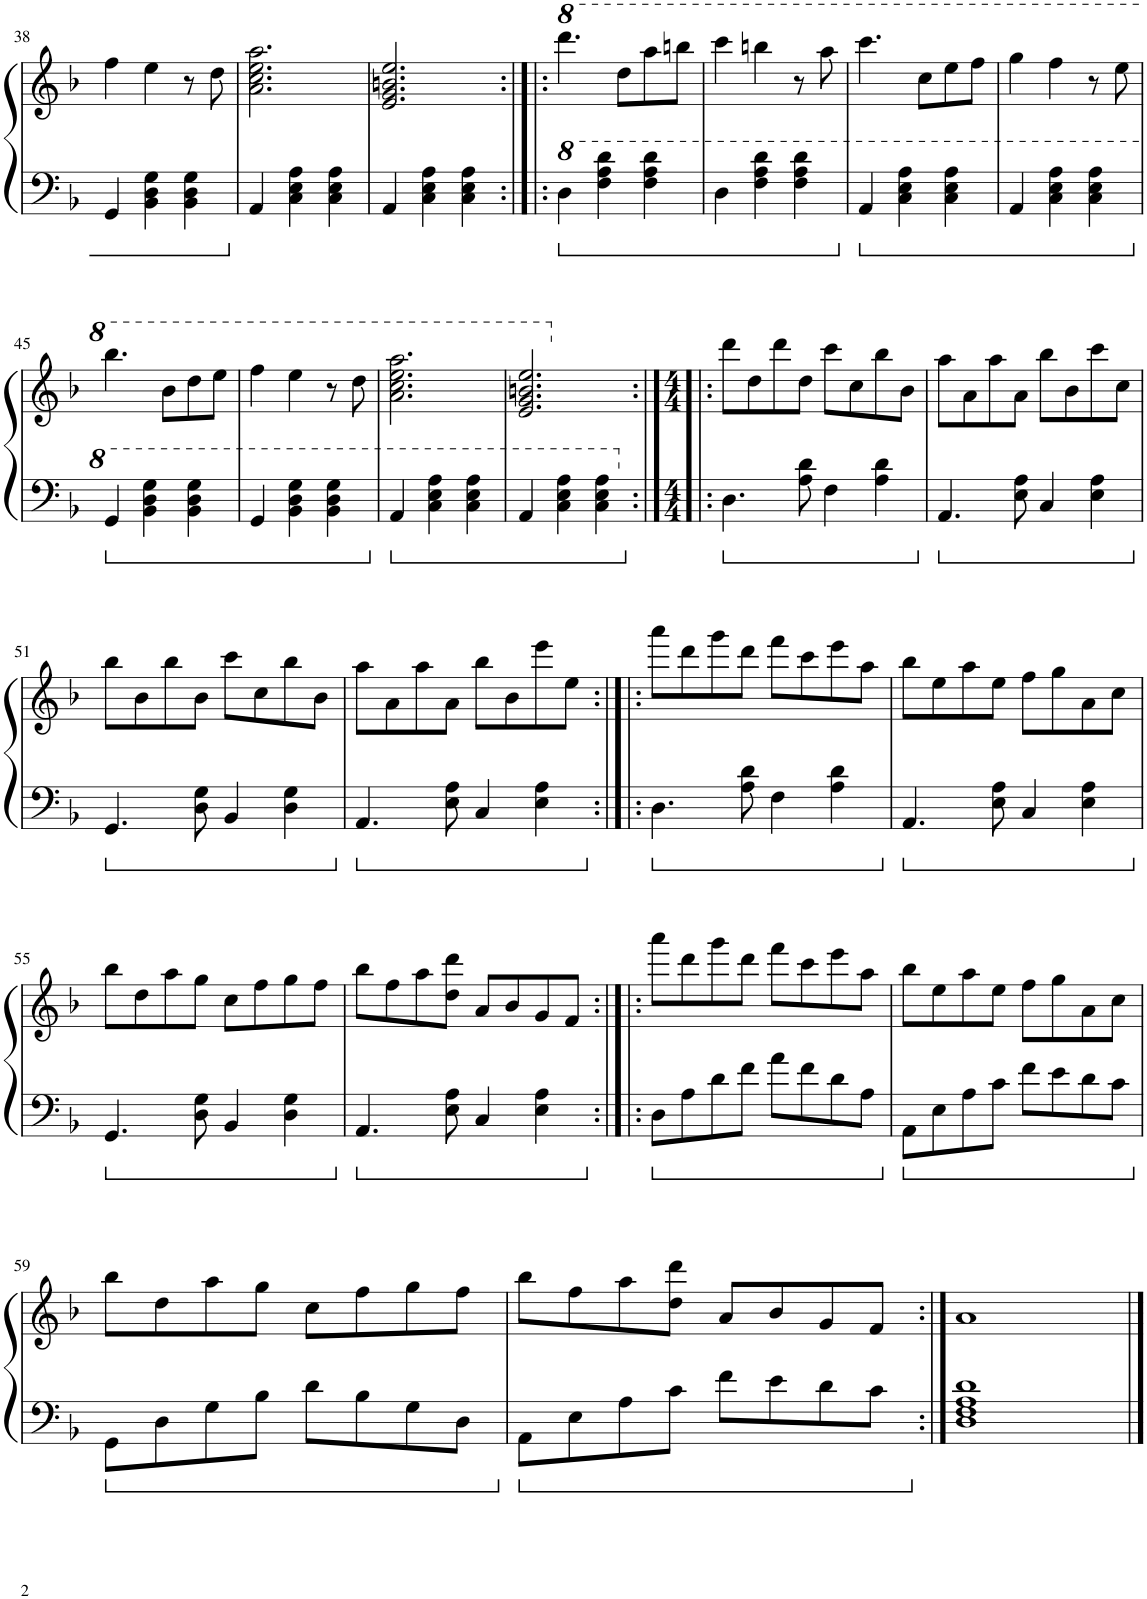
**kern	**kern
*part1	*part1
*staff2	*staff1
*I"Piano	*
*I'Pno.	*
!!LO:PB:g=z
*clefF4	*clefG2
*k[b-]	*k[b-]
*M6/8	*M6/8
=38	=38
4GG/	4ff\
4BB-\ 4D\ 4G\	4ee\
4BB-\ 4D\ 4G\	8r
.	8dd\
=39	=39
4AA/	2.a\ 2.cc\ 2.ee\ 2.aa\
4C\ 4E\ 4A\	.
4C\ 4E\ 4A\	.
=40	=40
4AA/	2.e/ 2.g/ 2.bn/ 2.ee/
4C\ 4E\ 4A\	.
4C\ 4E\ 4A\	.
=41:|!|:	=41:|!|:
*	*8va
4d\	4.dddd\
*8va	*
4f\ 4a\ 4dd\	.
.	8ddd\L
4f\ 4a\ 4dd\	8aaa\
.	8bbbn\J
=42	=42
4d\	4cccc\
4f\ 4a\ 4dd\	4bbbn\
4f\ 4a\ 4dd\	8r
.	8aaa\
=43	=43
4A/	4.cccc\
4c\ 4e\ 4a\	.
.	8ccc\L
4c\ 4e\ 4a\	8eee\
.	8fff\J
=44	=44
4A/	4ggg\
4c\ 4e\ 4a\	4fff\
4c\ 4e\ 4a\	8r
.	8eee\
!!LO:LB:g=z
=45	=45
4G/	4.bbb-\
4B-\ 4d\ 4g\	.
.	8bb-\L
4B-\ 4d\ 4g\	8ddd\
.	8eee\J
=46	=46
4G/	4fff\
4B-\ 4d\ 4g\	4eee\
4B-\ 4d\ 4g\	8r
.	8ddd\
=47	=47
4A/	2.aa\ 2.ccc\ 2.eee\ 2.aaa\
4c\ 4e\ 4a\	.
4c\ 4e\ 4a\	.
=48	=48
4A/	2.ee/ 2.gg/ 2.bbn/ 2.eee/
4c\ 4e\ 4a\	.
4c\ 4e\ 4a\	.
=49:|!|:	=49:|!|:
*M4/4	*M4/4
*X8va	*
*	*X8va
4.D\	8ddd\L
.	8dd\
.	8ddd\
8A\ 8d\	8dd\J
4F\	8ccc\L
.	8cc\
4A\ 4d\	8bb-\
.	8b-\J
=50	=50
4.AA/	8aa\L
.	8a\
.	8aa\
8E\ 8A\	8a\J
4C/	8bb-\L
.	8b-\
4E\ 4A\	8ccc\
.	8cc\J
!!LO:LB:g=z
=51	=51
4.GG/	8bb-\L
.	8b-\
.	8bb-\
8D\ 8G\	8b-\J
4BB-/	8ccc\L
.	8cc\
4D\ 4G\	8bb-\
.	8b-\J
=52	=52
4.AA/	8aa\L
.	8a\
.	8aa\
8E\ 8A\	8a\J
4C/	8bb-\L
.	8b-\
4E\ 4A\	8eee\
.	8ee\J
=53:|!|:	=53:|!|:
4.D\	8aaa\L
.	8ddd\
.	8ggg\
8A\ 8d\	8ddd\J
4F\	8fff\L
.	8ccc\
4A\ 4d\	8eee\
.	8aa\J
=54	=54
4.AA/	8bb-\L
.	8ee\
.	8aa\
8E\ 8A\	8ee\J
4C/	8ff\L
.	8gg\
4E\ 4A\	8a\
.	8cc\J
!!LO:LB:g=z
=55	=55
4.GG/	8bb-\L
.	8dd\
.	8aa\
8D\ 8G\	8gg\J
4BB-/	8cc\L
.	8ff\
4D\ 4G\	8gg\
.	8ff\J
=56	=56
4.AA/	8bb-\L
.	8ff\
.	8aa\
8E\ 8A\	8dd\ 8ddd\J
4C/	8a/L
.	8b-/
4E\ 4A\	8g/
.	8f/J
=57:|!|:	=57:|!|:
8D\L	8aaa\L
8A\	8ddd\
8d\	8ggg\
8f\J	8ddd\J
8a\L	8fff\L
8f\	8ccc\
8d\	8eee\
8A\J	8aa\J
=58	=58
8AA\L	8bb-\L
8E\	8ee\
8A\	8aa\
8c\J	8ee\J
8f\L	8ff\L
8e\	8gg\
8d\	8a\
8c\J	8cc\J
!!LO:LB:g=z
=59	=59
8GG\L	8bb-\L
8D\	8dd\
8G\	8aa\
8B-\J	8gg\J
8d\L	8cc\L
8B-\	8ff\
8G\	8gg\
8D\J	8ff\J
=60	=60
8AA\L	8bb-\L
8E\	8ff\
8A\	8aa\
8c\J	8dd\ 8ddd\J
8f\L	8a/L
8e\	8b-/
8d\	8g/
8c\J	8f/J
=61:|!	=61:|!
1D 1F 1A 1d	1a
==	==
*-	*-
